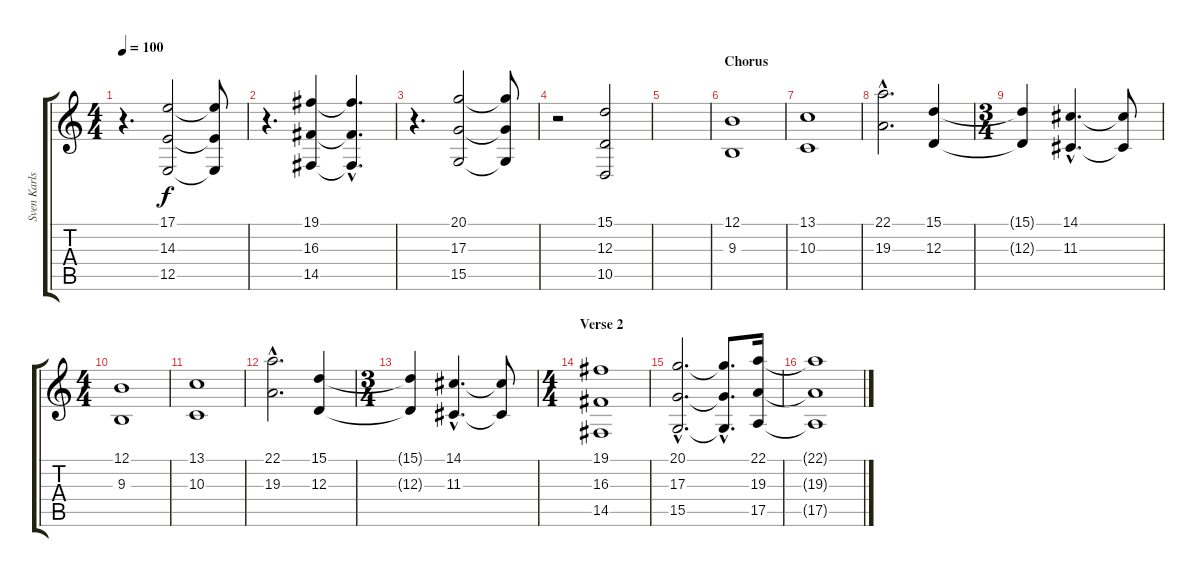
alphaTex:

\track ("Sven Karlsson" "Sven Karls") {instrument pad3polysynth}
\staff {score tabs}
\tuning (B3 Gb3 D3 A2 E2 B1) {hide}
\ts (4 4)
\tempo 100
\clef g2
\ks c
r.4{d dy f} (17.1 14.3 12.5).2 (17.1{t} 14.3{t} 12.5{t}).8 |
r.4{d} (19.1 16.3 14.5).4 (19.1{hac t} 16.3{hac t} 14.5{hac t}).4{d} |
r.4{d} (20.1 17.3 15.5).2 (20.1{t} 17.3{t} 15.5{t}).8 |
r.2 (15.1 12.3 10.5).2 |
|
\section ("" "Chorus")
(12.1 9.3).1 |
(13.1 10.3).1 |
(22.1{hac} 19.3{hac}).2{d} (15.1 12.3).4 |
\ts (3 4)
(15.1{t} 12.3{t}).4 (14.1{hac} 11.3{hac}).4{d} (14.1{t} 11.3{t}).8 |
\ts (4 4)
(12.1 9.3).1 |
(13.1 10.3).1 |
(22.1{hac} 19.3{hac}).2{d} (15.1 12.3).4 |
\ts (3 4)
(15.1{t} 12.3{t}).4 (14.1{hac} 11.3{hac}).4{d} (14.1{t} 11.3{t}).8 |
\ts (4 4)
\section ("" "Verse 2")
(19.1 16.3 14.5).1 |
(20.1{hac} 17.3{hac} 15.5{hac}).2{d} (20.1{hac t} 17.3{hac t} 15.5{hac t}).8{d} (22.1 19.3 17.5).16 |
(22.1{t} 19.3{t} 17.5{t}).1
